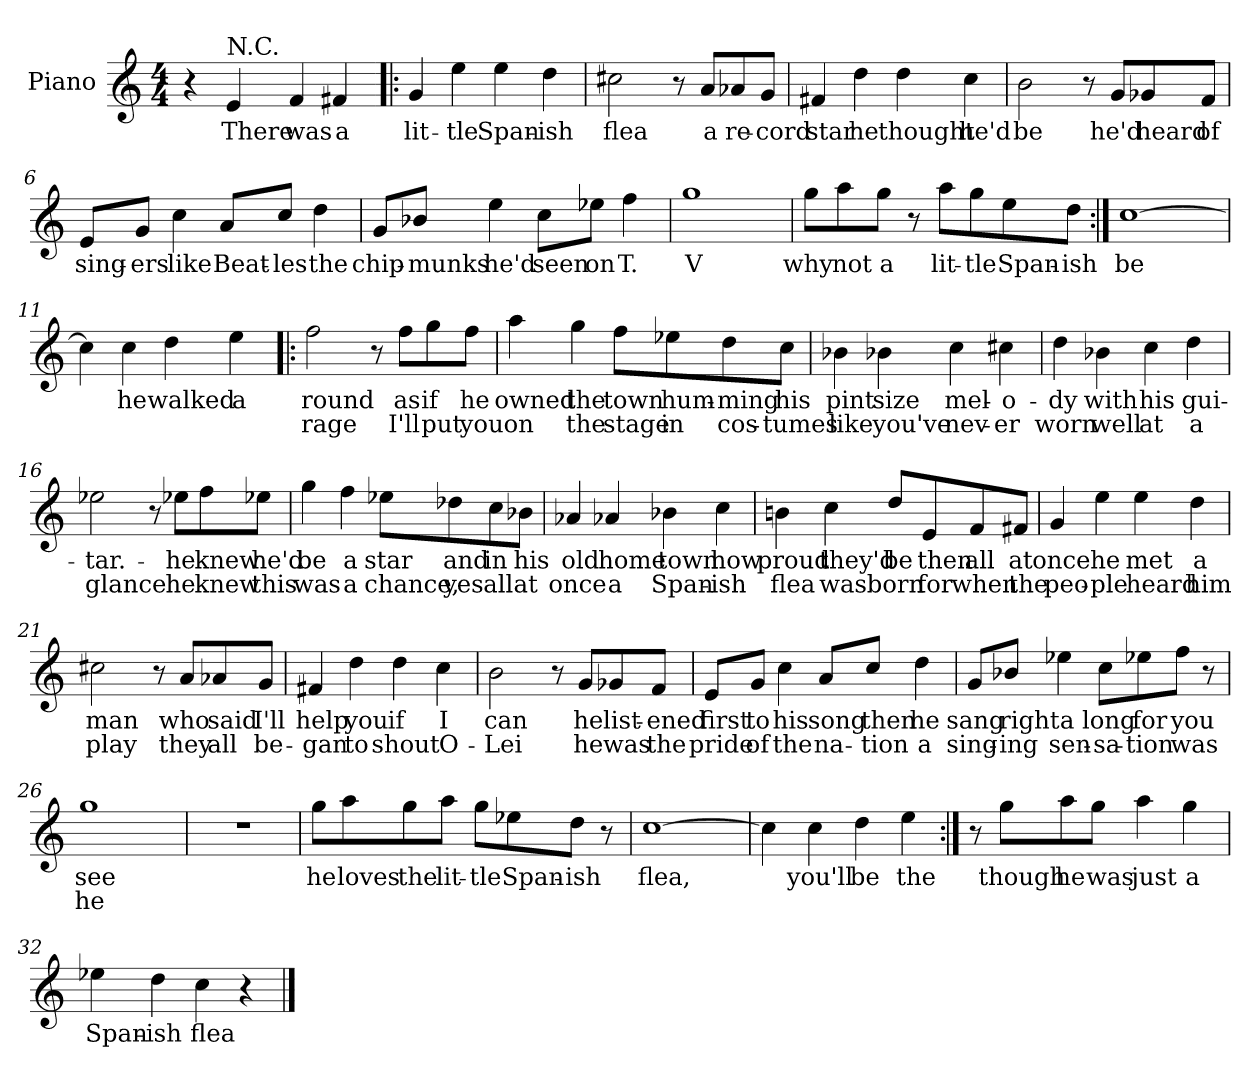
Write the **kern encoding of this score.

**kern	**text	**text
*part1	*part1	*part1
*staff1	*staff1	*staff1
*I"Piano	*	*
*I'Pno	*	*
*clefG2	*	*
*k[]	*	*
*C:	*	*
*M4/4	*	*
=1	=1	=1
4r	.	.
!LO:TX:a:t=N.C.	!	!
4e/	There	.
4f/	was	.
4f#X/	a	.
=2!|:	=2!|:	=2!|:
4g/	lit-	.
4ee\	-tle	.
4ee\	Span-	.
4dd\	-ish	.
=3	=3	=3
2cc#X\	flea	.
8r	.	.
8a/L	a	.
8a-X/	re-	.
8g/J	-cord	.
=4	=4	=4
4f#X/	star	.
4dd\	he	.
4dd\	thought	.
4cc\	he'd	.
!!LO:LB:g=z
=5	=5	=5
2b\	be	.
8r	.	.
8g/L	he'd	.
8g-X/	heard	.
8f/J	of	.
=6	=6	=6
8e/L	sing-	.
8g/J	-ers	.
4cc\	like	.
8a/L	Beat-	.
8cc/J	-les	.
4dd\	the	.
=7	=7	=7
8g/L	chip-	.
8b-X/J	-munks	.
4ee\	he'd	.
8cc\L	seen	.
8ee-X\J	on	.
4ff\	T.	.
=8	=8	=8
1gg	V	.
!!LO:LB:g=z
=9	=9	=9
8gg\L	why	.
8aa\	not	.
8gg\J	a	.
8r	.	.
8aa\L	lit-	.
8gg\	-tle	.
8ee\	Span-	.
8dd\J	-ish	.
=10:|!	=10:|!	=10:|!
[1cc	be	.
=11	=11	=11
4cc\]	.	.
4cc\	he	.
4dd\	walked	.
4ee\	a	.
=12!|:	=12!|:	=12!|:
2ff\	round	rage
8r	.	.
8ff\L	as	I'll
8gg\	if	put
8ff\J	he	you
!!LO:LB:g=z
=13	=13	=13
4aa\	owned	on
4gg\	the	the
8ff\L	town	stage
8ee-X\	hum-	in
8dd\	-ming	cos-
8cc\J	his	-tumes
=14	=14	=14
4b-X\	pint	like
4b-X\	size	you've
4cc\	mel-	nev-
4cc#X\	-o-	-er
=15	=15	=15
4dd\	-dy	worn
4b-X\	with	well
4cc\	his	at
4dd\	gui-	a
!!LO:LB:g=z
=16	=16	=16
2ee-X\	-tar.-	glance
8r	.	.
8ee-X\L	he	he
8ff\	knew	knew
8ee-X\J	he'd	this
=17	=17	=17
4gg\	be	was
4ff\	a	a
8ee-X\L	star	chance,
8dd-X\	and	yes
8cc\	in	all
8b-X\J	his	at
=18	=18	=18
4a-X/	old	once
4a-X/	home	a
4b-X\	town	Span-
4cc\	how	-ish
!!LO:LB:g=z
=19	=19	=19
4bn\	proud	flea
4cc\	they'd	was
8dd/L	be	born
8e/	then	for
8f/	all	when
8f#X/J	at	the
=20	=20	=20
4g/	once	peo-
4ee\	he	-ple
4ee\	met	heard
4dd\	a	him
=21	=21	=21
2cc#X\	man	play
8r	.	.
8a/L	who	they
8a-X/	said	all
8g/J	I'll	be-
!!LO:LB:g=z
=22	=22	=22
4f#X/	help	-gan
4dd\	you	to
4dd\	if	shout
4cc\	I	O-
=23	=23	=23
2b\	can	-Lei
8r	.	.
8g/L	he	he
8g-X/	list-	was
8f/J	-ened	the
=24	=24	=24
8e/L	first	pride
8g/J	to	of
4cc\	his	the
8a/L	song	na-
8cc/J	then	-tion
4dd\	he	a
!!LO:PB:g=z
=25	=25	=25
8g/L	sang	sing-
8b-X/J	right	-ing
4ee-X\	a	sen-
8cc\L	long	-sa-
8ee-X\	for	-tion
8ff\J	you	was
8r	.	.
=26	=26	=26
1gg	see	he
=27	=27	=27
1r	.	.
=28	=28	=28
8gg\L	he	.
8aa\	loves	.
8gg\	the	.
8aa\J	lit-	.
8gg\L	-tle	.
8ee-X\	Span-	.
8dd\J	-ish	.
8r	.	.
=29	=29	=29
[1cc	flea,	.
!!LO:LB:g=z
=30	=30	=30
4cc\]	.	.
4cc\	you'll	.
4dd\	be	.
4ee\	the	.
=31:|!	=31:|!	=31:|!
8r	.	.
8gg\L	though	.
8aa\	he	.
8gg\J	was	.
4aa\	just	.
4gg\	a	.
=32	=32	=32
4ee-X\	Span-	.
4dd\	-ish	.
4cc\	flea	.
4r	.	.
==	==	==
*-	*-	*-
